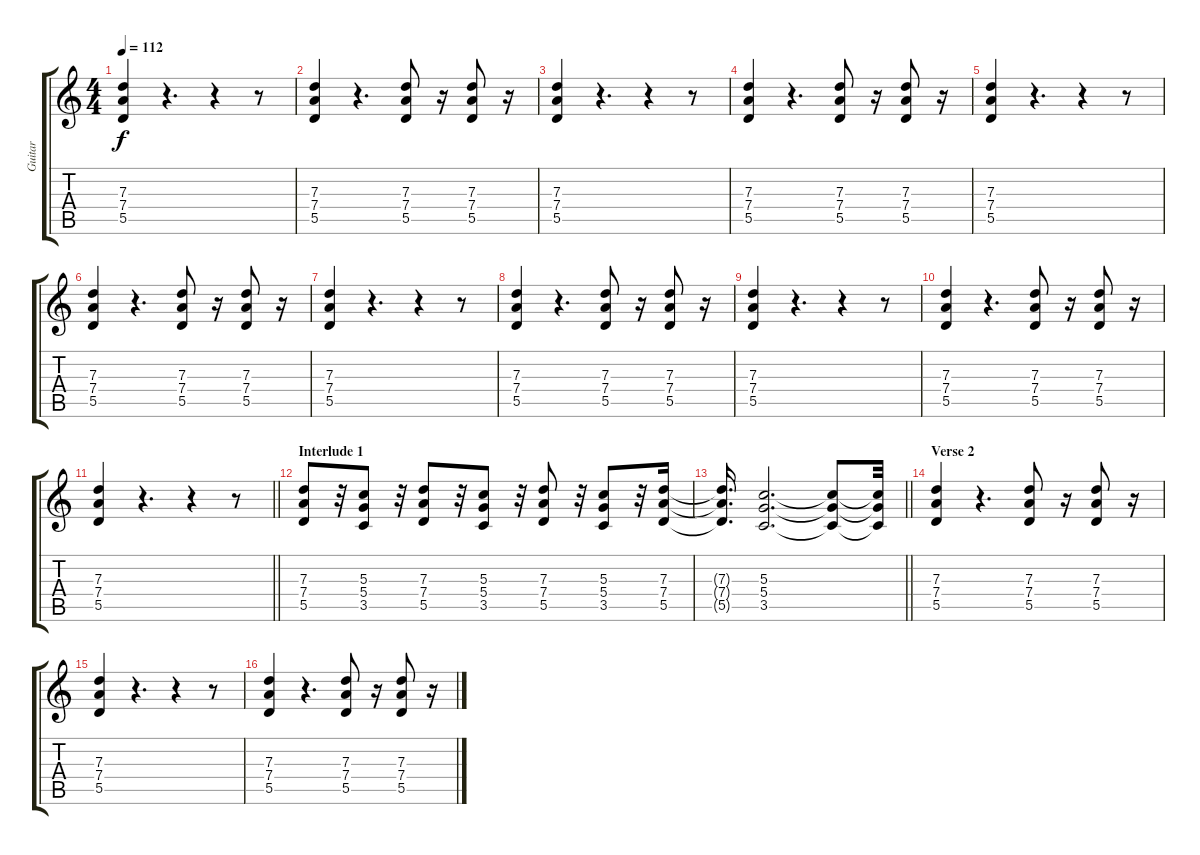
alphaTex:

\track ("Guitar" "Guitar") {instrument distortionguitar}
\staff {score tabs}
\tuning (E4 B3 G3 D3 A2 E2) {hide}
\ts (4 4)
\tempo 112
\clef g2
\ks c
(7.3 7.4 5.5).4{dy f} r.4{d} r.4 r.8 |
(7.3 7.4 5.5).4 r.4{d} (7.3 7.4 5.5).8 r.16 (7.3 7.4 5.5).8 r.16 |
(7.3 7.4 5.5).4 r.4{d} r.4 r.8 |
(7.3 7.4 5.5).4 r.4{d} (7.3 7.4 5.5).8 r.16 (7.3 7.4 5.5).8 r.16 |
(7.3 7.4 5.5).4 r.4{d} r.4 r.8 |
(7.3 7.4 5.5).4 r.4{d} (7.3 7.4 5.5).8 r.16 (7.3 7.4 5.5).8 r.16 |
(7.3 7.4 5.5).4 r.4{d} r.4 r.8 |
(7.3 7.4 5.5).4 r.4{d} (7.3 7.4 5.5).8 r.16 (7.3 7.4 5.5).8 r.16 |
(7.3 7.4 5.5).4 r.4{d} r.4 r.8 |
(7.3 7.4 5.5).4 r.4{d} (7.3 7.4 5.5).8 r.16 (7.3 7.4 5.5).8 r.16 |
\barLineRight lightlight
(7.3 7.4 5.5).4 r.4{d} r.4 r.8 |
\section ("" "Interlude 1")
(7.3 7.4 5.5).8 r.32 (5.3 5.4 3.5).8 r.32 (7.3 7.4 5.5).8 r.32 (5.3 5.4 3.5).8 r.32 (7.3 7.4 5.5).8 r.32 (5.3 5.4 3.5).8 r.32 (7.3 7.4 5.5).16 |
\barLineRight lightlight
(7.3{t} 7.4{t} 5.5{t}).16{d} (5.3 5.4 3.5).2{d} (5.3{t} 5.4{t} 3.5{t}).8 (5.3{t} 5.4{t} 3.5{t}).32 |
\section ("" "Verse 2")
(7.3 7.4 5.5).4 r.4{d} (7.3 7.4 5.5).8 r.16 (7.3 7.4 5.5).8 r.16 |
(7.3 7.4 5.5).4 r.4{d} r.4 r.8 |
(7.3 7.4 5.5).4 r.4{d} (7.3 7.4 5.5).8 r.16 (7.3 7.4 5.5).8 r.16
